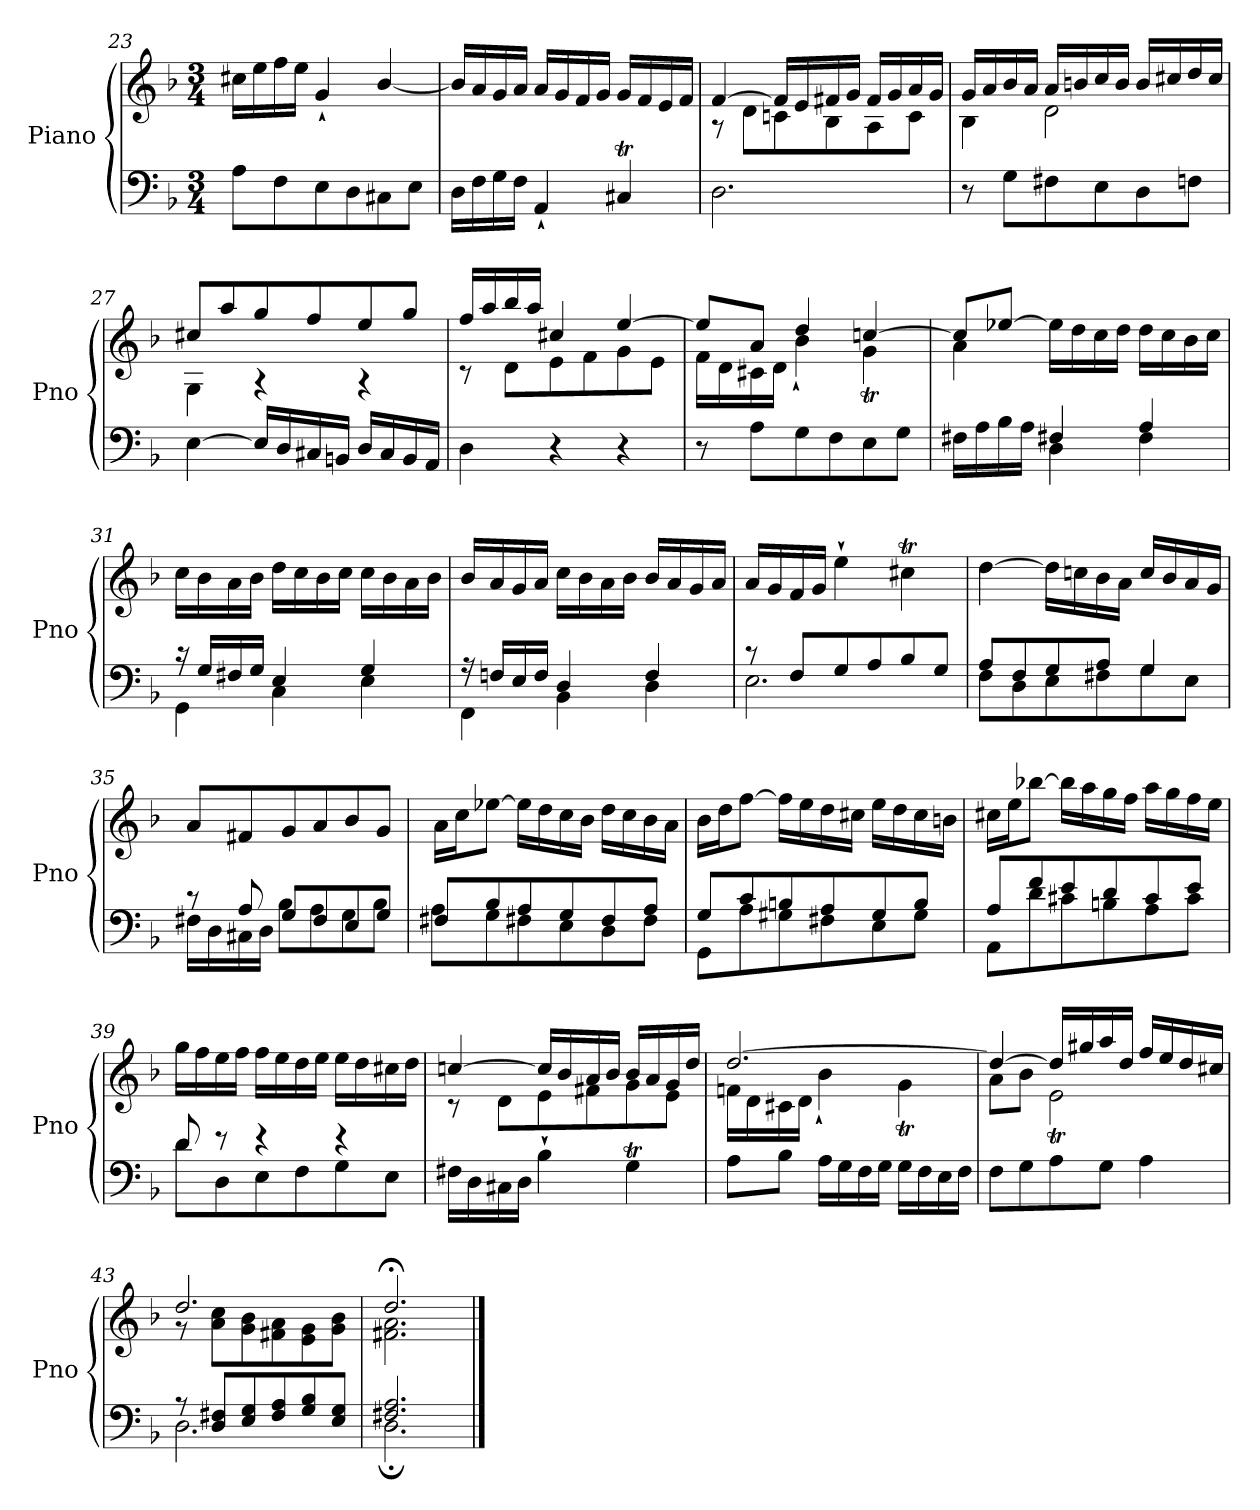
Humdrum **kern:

**kern	**kern
*part1	*part1
*staff2	*staff1
*I"Piano	*
*I'Pno	*
*clefF4	*clefG2
*k[b-]	*k[b-]
*M3/4	*M3/4
=23	=23
8A\L	16cc#X\LL
.	16ee\
8F\	16ff\
.	16ee\JJ
8E\	4g`/
8D\	.
8C#X\	[4b-/
8E\J	.
=24	=24
16D\LL	16b-/LL]
16F\	16a/
16G\	16g/
16F\JJ	16a/JJ
4AA`/	16a/LL
.	16g/
.	16f/
.	16g/JJ
4C#Xt/	16g/LL
.	16f/
.	16e/
.	16f/JJ
!!LO:PB:g=z
=25	=25
*	*^
2.D\	[4f/	8r
.	.	8d\L
.	16f/LL]	8cn\
.	16e/	.
.	16f#X/	8B-\
.	16g/JJ	.
.	16f#/LL	8A\
.	16g/	.
.	16a/	8c\J
.	16g/JJ	.
=26	=26	=26
8r	16g/LL	4B-\
.	16a/	.
8G\L	16b-/	.
.	16a/JJ	.
8F#X\	16a/LL	2d\
.	16bn/	.
8E\	16cc/	.
.	16b/JJ	.
8D\	16b/LL	.
.	16cc#X/	.
8Fn\J	16dd/	.
.	16cc#/JJ	.
=27	=27	=27
[4E\	8cc#X/L	4G\
.	8aa/	.
16E/LL]	8gg/	4r
16D/	.	.
16C#X/	8ff/	.
16BBn/JJ	.	.
16D/LL	8ee/	4r
16C#/	.	.
16BB/	8gg/J	.
16AA/JJ	.	.
!!LO:LB:g=z	!!
=28	=28	=28
4D\	16ff/LL	8r
.	16aa/	.
.	16bb-/	8d\L
.	16aa/JJ	.
4r	4cc#X/	8e\
.	.	8f\
4r	[4ee/	8g\
.	.	8e\J
=29	=29	=29
8r	8ee/L]	16f\LL
.	.	16d\
8A\L	8a/J	16c#X\
.	.	16d\JJ
8G\	4dd/	4b-`\
8F\	.	.
8E\	[4ccn/	4gT\
8G\J	.	.
=30	=30	=30
*^	*	*
16F#X\LL	4ryy	8cc/L]	4a\
16A\	.	.	.
16B-\	.	[8ee-X/J	.
16A\JJ	.	.	.
4F#X/	4D\	16ee-\LL]	2ryy
.	.	16dd\	.
.	.	16cc\	.
.	.	16dd\JJ	.
4A/	4F#\	16dd\LL	.
.	.	16cc\	.
.	.	16b-\	.
.	.	16cc\JJ	.
*	*	*v	*v
!!LO:LB:g=z
=31	=31	=31
16r	4GG\	16cc\LL
16G/LL	.	16b-\
16F#X/	.	16a\
16G/JJ	.	16b-\JJ
4E/	4C\	16dd\LL
.	.	16cc\
.	.	16b-\
.	.	16cc\JJ
4G/	4E\	16cc\LL
.	.	16b-\
.	.	16a\
.	.	16b-\JJ
=32	=32	=32
16r	4FF\	16b-/LL
16Fn/LL	.	16a/
16E/	.	16g/
16F/JJ	.	16a/JJ
4D/	4BB-\	16cc\LL
.	.	16b-\
.	.	16a\
.	.	16b-\JJ
4F/	4D\	16b-/LL
.	.	16a/
.	.	16g/
.	.	16a/JJ
!!LO:LB:g=z
=33	=33	=33
8r	2.E\	16a/LL
.	.	16g/
8F/L	.	16f/
.	.	16g/JJ
8G/	.	4ee`\
8A/	.	.
8B-/	.	4cc#Xt\
8G/J	.	.
=34	=34	=34
8A/L	8F\L	[4dd\
8F/	8D\	.
8G/	8E\	16dd\LL]
.	.	16ccn\
8A/J	8F#X\	16b-\
.	.	16a\JJ
4G/	8G\	16cc/LL
.	.	16b-/
.	8E\J	16a/
.	.	16g/JJ
=35	=35	=35
8r	16F#X\LL	8a/L
.	16D\	.
8A/	16C#X\	8f#X/
.	16D\JJ	.
8G/L	8B-\L	8g/
8F#/	8A\	8a/
8E/	8G\	8b-/
8G/J	8B-\J	8g/J
!!LO:PB:g=z
=36	=36	=36
8F#X/L	8A\L	16a\LL
.	.	16cc\J
8B-/	8G\	[8ee-X\J
8A/	8F#X\	16ee-\LL]
.	.	16dd\
8G/	8E\	16cc\
.	.	16b-\JJ
8F#/	8D\	16dd\LL
.	.	16cc\
8A/J	8F#\J	16b-\
.	.	16a\JJ
=37	=37	=37
8G/L	8GG\L	16b-\LL
.	.	16dd\J
8c/	8A\	[8ff\J
8Bn/	8G#X\	16ff\LL]
.	.	16ee\
8A/	8F#X\	16dd\
.	.	16cc#X\JJ
8G#/	8E\	16ee\LL
.	.	16dd\
8B/J	8G#\J	16cc#\
.	.	16bn\JJ
!!LO:LB:g=z
=38	=38	=38
8A/L	8AA\L	16cc#X\LL
.	.	16ee\J
8f/	8d\	[8bb-X\J
8e/	8c#X\	16bb-\LL]
.	.	16aa\
8d/	8Bn\	16gg\
.	.	16ff\JJ
8c#/	8A\	16aa\LL
.	.	16gg\
8e/J	8c#\J	16ff\
.	.	16ee\JJ
=39	=39	=39
8d/	8d\L	16gg\LL
.	.	16ff\
8r	8D\	16ee\
.	.	16ff\JJ
4r	8E\	16ff\LL
.	.	16ee\
.	8F\	16dd\
.	.	16ee\JJ
4r	8G\	16ee\LL
.	.	16dd\
.	8E\J	16cc#X\
.	.	16dd\JJ
*v	*v	*
!!LO:LB:g=z
=40	=40
*	*^
16F#X\LL	[4ccn/	8r
16D\	.	.
16C#X\	.	8d\L
16D\JJ	.	.
4B-`\	16cc/LL]	8e\
.	16b-/	.
.	16a/	8f#X\
.	16b-/JJ	.
4GT\	16b-/LL	8g\
.	16a/	.
.	16g/	8e\J
.	16dd/JJ	.
=41	=41	=41
8A\L	[2.dd/	16fn\LL
.	.	16d\
8B-\J	.	16c#X\
.	.	16d\JJ
16A\LL	.	4b-`\
16G\	.	.
16F\	.	.
16G\JJ	.	.
16G\LL	.	4gT\
16F\	.	.
16E\	.	.
16F\JJ	.	.
!!LO:LB:g=z	!!
=42	=42	=42
8F\L	4dd/_	8a\L
8G\	.	8b-\J
8A\	16dd/LL]	2et\
.	16gg#X/	.
8G\J	16aa/	.
.	16dd/JJ	.
4A\	16ff/LL	.
.	16ee/	.
.	16dd/	.
.	16cc#X/JJ	.
=43	=43	=43
*^	*	*
8r	2.D\	2.dd/	8r
8D/ 8F#X/L	.	.	8a\ 8cc\L
8E/ 8G/	.	.	8g\ 8b-\
8F#/ 8A/	.	.	8f#X\ 8a\
8G/ 8B-/	.	.	8e\ 8g\
8E/ 8G/J	.	.	8g\ 8b-\J
=44	=44	=44	=44
2.F#X/ 2.A/	2.D;\	2.dd;</	2.f#X\ 2.a\
*v	*v	*	*
*	*v	*v
==	==
*-	*-
